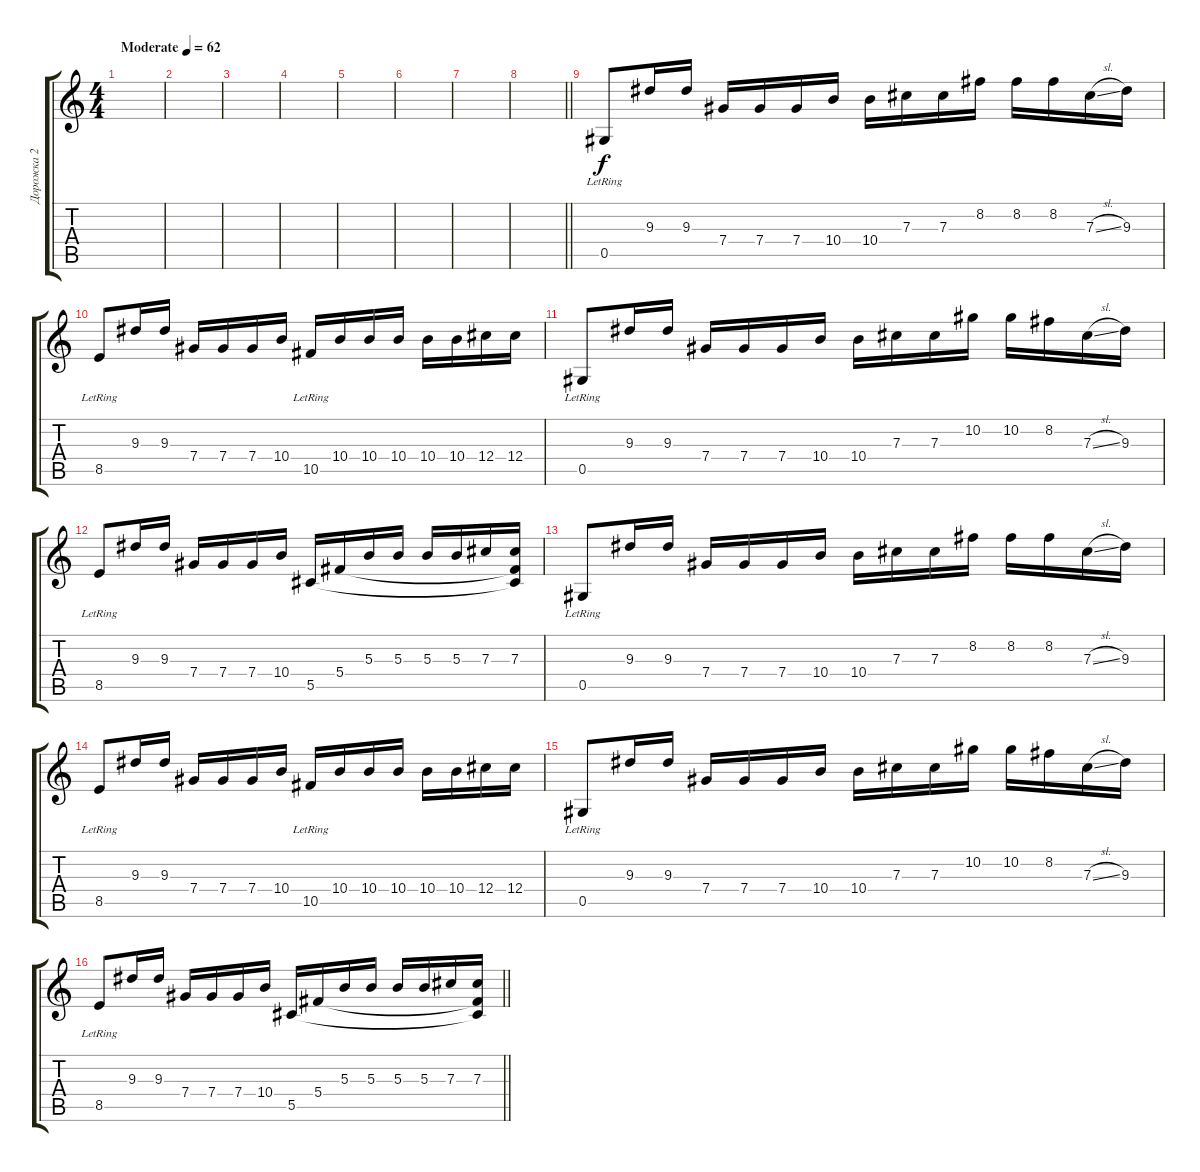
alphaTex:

\track ("Дорожка 2" "Дорожка 2") {instrument distortionguitar}
\staff {score tabs}
\tuning (Eb4 Bb3 Gb3 Db3 Ab2 Db2) {hide}
\ts (4 4)
\tempo (62 "Moderate")
\clef g2
\ks c
|
|
|
|
|
|
|
\barLineRight lightlight
|
\section ("" "")
0.5{lr}.8 9.3.16 9.3.16 7.4.16 7.4.16 7.4.16 10.4.16 10.4.16 7.3.16 7.3.16 8.2.16 8.2.16 8.2.16 7.3{sl}.16 9.3.16 |
8.5{lr}.8 9.3.16 9.3.16 7.4.16 7.4.16 7.4.16 10.4.16 10.5{lr}.16 10.4.16 10.4.16 10.4.16 10.4.16 10.4.16 12.4.16 12.4.16 |
0.5{lr}.8 9.3.16 9.3.16 7.4.16 7.4.16 7.4.16 10.4.16 10.4.16 7.3.16 7.3.16 10.2.16 10.2.16 8.2.16 7.3{sl}.16 9.3.16 |
8.5{lr}.8 9.3.16 9.3.16 7.4.16 7.4.16 7.4.16 10.4.16 5.5.16 5.4.16 5.3.16 5.3.16 5.3.16 5.3.16 7.3.16 (7.3 5.4{t} 5.5{t}).16 |
0.5{lr}.8 9.3.16 9.3.16 7.4.16 7.4.16 7.4.16 10.4.16 10.4.16 7.3.16 7.3.16 8.2.16 8.2.16 8.2.16 7.3{sl}.16 9.3.16 |
8.5{lr}.8 9.3.16 9.3.16 7.4.16 7.4.16 7.4.16 10.4.16 10.5{lr}.16 10.4.16 10.4.16 10.4.16 10.4.16 10.4.16 12.4.16 12.4.16 |
0.5{lr}.8 9.3.16 9.3.16 7.4.16 7.4.16 7.4.16 10.4.16 10.4.16 7.3.16 7.3.16 10.2.16 10.2.16 8.2.16 7.3{sl}.16 9.3.16 |
\barLineRight lightlight
8.5{lr}.8 9.3.16 9.3.16 7.4.16 7.4.16 7.4.16 10.4.16 5.5.16 5.4.16 5.3.16 5.3.16 5.3.16 5.3.16 7.3.16 (7.3 5.4{t} 5.5{t}).16
